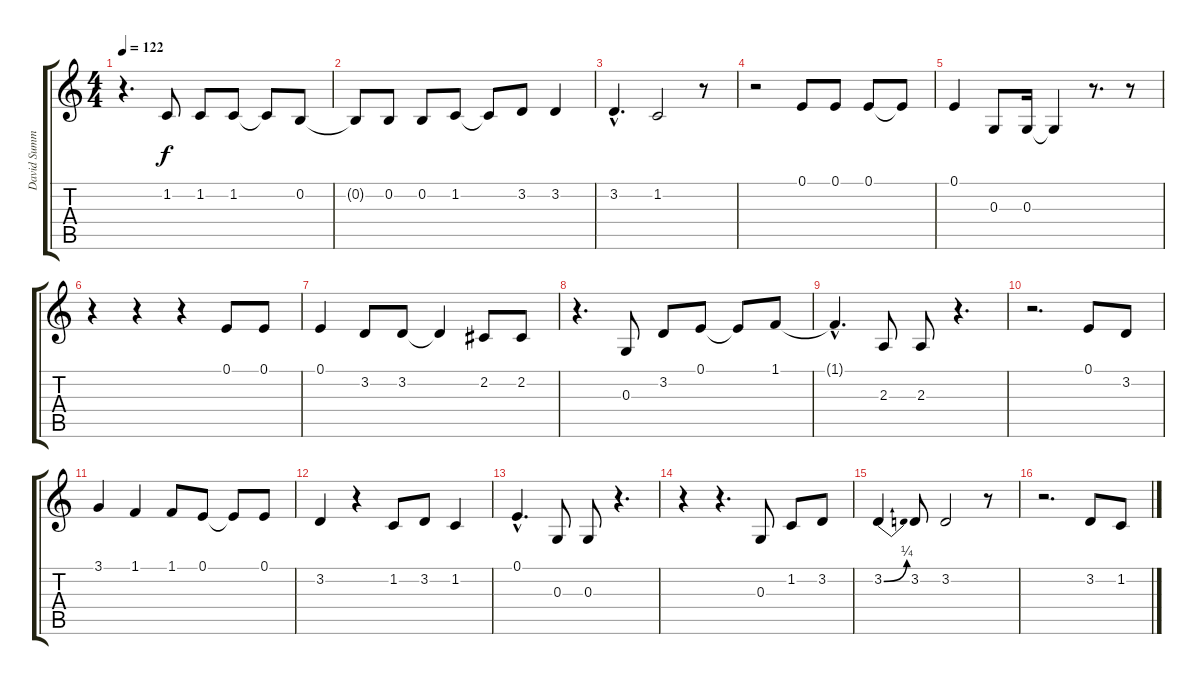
\track ("David Summers (Voz)" "David Summ") {instrument acousticgrandpiano}
\staff {score tabs}
\tuning (E4 B3 G3 D3 A2 E2) {hide}
\ts (4 4)
\tempo 122
\clef g2
\ks c
r.4{d dy f} 1.2.8 1.2.8 1.2.8 1.2{t}.8 0.2.8 |
0.2{t}.8 0.2.8 0.2.8 1.2.8 1.2{t}.8 3.2.8 3.2.4 |
3.2{hac}.4{d} 1.2.2 r.8 |
r.2 0.1.8 0.1.8 0.1.8 0.1{t}.8 |
0.1.4 0.3.8 0.3.16 0.3{t}.4 r.8{d} r.8 |
r.4 r.4 r.4 0.1.8 0.1.8 |
0.1.4 3.2.8 3.2.8 3.2{t}.4 2.2.8 2.2.8 |
r.4{d} 0.3.8 3.2.8 0.1.8 0.1{t}.8 1.1.8 |
1.1{hac t}.4{d} 2.3.8 2.3.8 r.4{d} |
r.2{d} 0.1.8 3.2.8 |
3.1.4 1.1.4 1.1.8 0.1.8 0.1{t}.8 0.1.8 |
3.2.4 r.4 1.2.8 3.2.8 1.2.4 |
0.1{hac}.4{d} 0.3.8 0.3.8 r.4{d} |
r.4 r.4{d} 0.3.8 1.2.8 3.2.8 |
3.2{be (bend 0 0 60 1)}.4 3.2.8 3.2.2 r.8 |
r.2{d} 3.2.8 1.2.8
